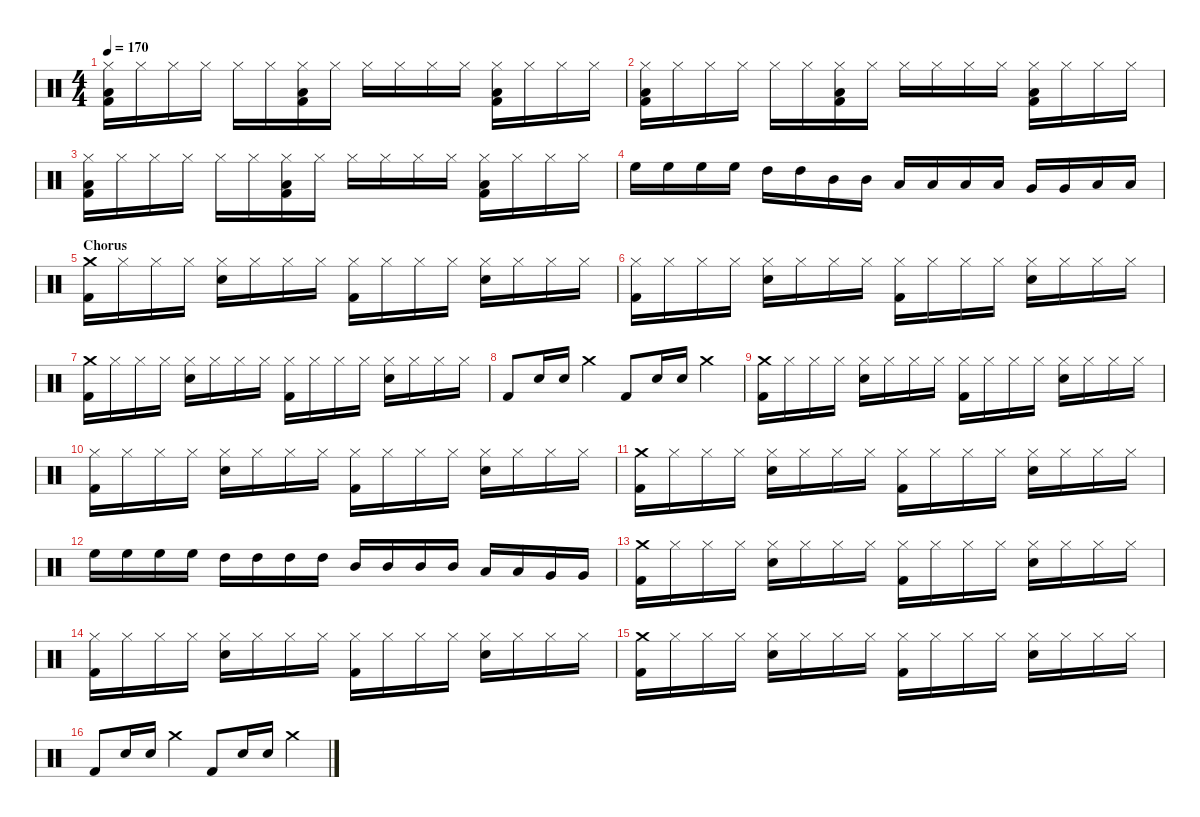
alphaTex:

\defaultSystemsLayout 4
\hideDynamics
\bracketExtendMode nobrackets
\singleTrackTrackNamePolicy hidden
\multiTrackTrackNamePolicy hidden
\otherSystemsTrackNameOrientation horizontal
\track ("Clive" "drm.") {instrument percussion}
\staff {score}
\articulation defaults
\ts (4 4)
\tempo 170
\clef neutral
\ks c
("Hi-Hat (closed)" "Low Tom (hit)" "Kick (hit) 2").16{dy f beam Down} "Hi-Hat (closed)".16{beam Down} "Hi-Hat (closed)".16{beam Down} "Hi-Hat (closed)".16{beam Down} "Hi-Hat (closed)".16{beam Down} "Hi-Hat (closed)".16{beam Down} ("Hi-Hat (closed)" "Low Tom (hit)" "Kick (hit) 2").16{beam Down} "Hi-Hat (closed)".16{beam Down} "Hi-Hat (closed)".16{beam Down} "Hi-Hat (closed)".16{beam Down} "Hi-Hat (closed)".16{beam Down} "Hi-Hat (closed)".16{beam Down} ("Hi-Hat (closed)" "Low Tom (hit)" "Kick (hit) 2").16{beam Down} "Hi-Hat (closed)".16{beam Down} "Hi-Hat (closed)".16{beam Down} "Hi-Hat (closed)".16{beam Down} |
("Hi-Hat (closed)" "Low Tom (hit)" "Kick (hit) 2").16{beam Down} "Hi-Hat (closed)".16{beam Down} "Hi-Hat (closed)".16{beam Down} "Hi-Hat (closed)".16{beam Down} "Hi-Hat (closed)".16{beam Down} "Hi-Hat (closed)".16{beam Down} ("Hi-Hat (closed)" "Low Tom (hit)" "Kick (hit) 2").16{beam Down} "Hi-Hat (closed)".16{beam Down} "Hi-Hat (closed)".16{beam Down} "Hi-Hat (closed)".16{beam Down} "Hi-Hat (closed)".16{beam Down} "Hi-Hat (closed)".16{beam Down} ("Hi-Hat (closed)" "Low Tom (hit)" "Kick (hit) 2").16{beam Down} "Hi-Hat (closed)".16{beam Down} "Hi-Hat (closed)".16{beam Down} "Hi-Hat (closed)".16{beam Down} |
("Hi-Hat (closed)" "Low Tom (hit)" "Kick (hit) 2").16{beam Down} "Hi-Hat (closed)".16{beam Down} "Hi-Hat (closed)".16{beam Down} "Hi-Hat (closed)".16{beam Down} "Hi-Hat (closed)".16{beam Down} "Hi-Hat (closed)".16{beam Down} ("Hi-Hat (closed)" "Low Tom (hit)" "Kick (hit) 2").16{beam Down} "Hi-Hat (closed)".16{beam Down} "Hi-Hat (closed)".16{beam Down} "Hi-Hat (closed)".16{beam Down} "Hi-Hat (closed)".16{beam Down} "Hi-Hat (closed)".16{beam Down} ("Hi-Hat (closed)" "Low Tom (hit)" "Kick (hit) 2").16{beam Down} "Hi-Hat (closed)".16{beam Down} "Hi-Hat (closed)".16{beam Down} "Hi-Hat (closed)".16{beam Down} |
"High Floor Tom (hit)".16{beam Down} "High Floor Tom (hit)".16{beam Down} "High Floor Tom (hit)".16{beam Down} "High Floor Tom (hit)".16{beam Down} "High Tom (hit)".16{beam Down} "High Tom (hit)".16{beam Down} "Mid Tom (hit)".16{beam Down} "Mid Tom (hit)".16{beam Down} "Low Tom (hit)".16{beam Up} "Low Tom (hit)".16{beam Up} "Low Tom (hit)".16{beam Up} "Low Tom (hit)".16{beam Up} "Very Low Tom (hit)".16{beam Up} "Very Low Tom (hit)".16{beam Up} "Low Floor Tom (hit)".16{beam Up} "Low Floor Tom (hit)".16{beam Up} |
\section ("" "Chorus")
("Crash medium (hit)" "Kick (hit) 2").16{beam Down} "Hi-Hat (closed)".16{beam Down} "Hi-Hat (closed)".16{beam Down} "Hi-Hat (closed)".16{beam Down} ("Hi-Hat (closed)" "Snare (hit) 2").16{beam Down} "Hi-Hat (closed)".16{beam Down} "Hi-Hat (closed)".16{beam Down} "Hi-Hat (closed)".16{beam Down} ("Hi-Hat (closed)" "Kick (hit) 2").16{beam Down} "Hi-Hat (closed)".16{beam Down} "Hi-Hat (closed)".16{beam Down} "Hi-Hat (closed)".16{beam Down} ("Hi-Hat (closed)" "Snare (hit) 2").16{beam Down} "Hi-Hat (closed)".16{beam Down} "Hi-Hat (closed)".16{beam Down} "Hi-Hat (closed)".16{beam Down} |
("Hi-Hat (closed)" "Kick (hit) 2").16{beam Down} "Hi-Hat (closed)".16{beam Down} "Hi-Hat (closed)".16{beam Down} "Hi-Hat (closed)".16{beam Down} ("Hi-Hat (closed)" "Snare (hit) 2").16{beam Down} "Hi-Hat (closed)".16{beam Down} "Hi-Hat (closed)".16{beam Down} "Hi-Hat (closed)".16{beam Down} ("Hi-Hat (closed)" "Kick (hit) 2").16{beam Down} "Hi-Hat (closed)".16{beam Down} "Hi-Hat (closed)".16{beam Down} "Hi-Hat (closed)".16{beam Down} ("Hi-Hat (closed)" "Snare (hit) 2").16{beam Down} "Hi-Hat (closed)".16{beam Down} "Hi-Hat (closed)".16{beam Down} "Hi-Hat (closed)".16{beam Down} |
("Crash medium (hit)" "Kick (hit) 2").16{beam Down} "Hi-Hat (closed)".16{beam Down} "Hi-Hat (closed)".16{beam Down} "Hi-Hat (closed)".16{beam Down} ("Hi-Hat (closed)" "Snare (hit) 2").16{beam Down} "Hi-Hat (closed)".16{beam Down} "Hi-Hat (closed)".16{beam Down} "Hi-Hat (closed)".16{beam Down} ("Hi-Hat (closed)" "Kick (hit) 2").16{beam Down} "Hi-Hat (closed)".16{beam Down} "Hi-Hat (closed)".16{beam Down} "Hi-Hat (closed)".16{beam Down} ("Hi-Hat (closed)" "Snare (hit) 2").16{beam Down} "Hi-Hat (closed)".16{beam Down} "Hi-Hat (closed)".16{beam Down} "Hi-Hat (closed)".16{beam Down} |
"Kick (hit) 2".8{beam Up} "Snare (hit) 2".16{beam Up} "Snare (hit) 2".16{beam Up} "Crash medium (hit)".4{beam Down} "Kick (hit) 2".8{beam Up} "Snare (hit) 2".16{beam Up} "Snare (hit) 2".16{beam Up} "Crash medium (hit)".4{beam Down} |
("Crash medium (hit)" "Kick (hit) 2").16{beam Down} "Hi-Hat (closed)".16{beam Down} "Hi-Hat (closed)".16{beam Down} "Hi-Hat (closed)".16{beam Down} ("Hi-Hat (closed)" "Snare (hit) 2").16{beam Down} "Hi-Hat (closed)".16{beam Down} "Hi-Hat (closed)".16{beam Down} "Hi-Hat (closed)".16{beam Down} ("Hi-Hat (closed)" "Kick (hit) 2").16{beam Down} "Hi-Hat (closed)".16{beam Down} "Hi-Hat (closed)".16{beam Down} "Hi-Hat (closed)".16{beam Down} ("Hi-Hat (closed)" "Snare (hit) 2").16{beam Down} "Hi-Hat (closed)".16{beam Down} "Hi-Hat (closed)".16{beam Down} "Hi-Hat (closed)".16{beam Down} |
("Hi-Hat (closed)" "Kick (hit) 2").16{beam Down} "Hi-Hat (closed)".16{beam Down} "Hi-Hat (closed)".16{beam Down} "Hi-Hat (closed)".16{beam Down} ("Hi-Hat (closed)" "Snare (hit) 2").16{beam Down} "Hi-Hat (closed)".16{beam Down} "Hi-Hat (closed)".16{beam Down} "Hi-Hat (closed)".16{beam Down} ("Hi-Hat (closed)" "Kick (hit) 2").16{beam Down} "Hi-Hat (closed)".16{beam Down} "Hi-Hat (closed)".16{beam Down} "Hi-Hat (closed)".16{beam Down} ("Hi-Hat (closed)" "Snare (hit) 2").16{beam Down} "Hi-Hat (closed)".16{beam Down} "Hi-Hat (closed)".16{beam Down} "Hi-Hat (closed)".16{beam Down} |
("Crash medium (hit)" "Kick (hit) 2").16{beam Down} "Hi-Hat (closed)".16{beam Down} "Hi-Hat (closed)".16{beam Down} "Hi-Hat (closed)".16{beam Down} ("Hi-Hat (closed)" "Snare (hit) 2").16{beam Down} "Hi-Hat (closed)".16{beam Down} "Hi-Hat (closed)".16{beam Down} "Hi-Hat (closed)".16{beam Down} ("Hi-Hat (closed)" "Kick (hit) 2").16{beam Down} "Hi-Hat (closed)".16{beam Down} "Hi-Hat (closed)".16{beam Down} "Hi-Hat (closed)".16{beam Down} ("Hi-Hat (closed)" "Snare (hit) 2").16{beam Down} "Hi-Hat (closed)".16{beam Down} "Hi-Hat (closed)".16{beam Down} "Hi-Hat (closed)".16{beam Down} |
"High Floor Tom (hit)".16{beam Down} "High Floor Tom (hit)".16{beam Down} "High Floor Tom (hit)".16{beam Down} "High Floor Tom (hit)".16{beam Down} "High Tom (hit)".16{beam Down} "High Tom (hit)".16{beam Down} "High Tom (hit)".16{beam Down} "High Tom (hit)".16{beam Down} "Mid Tom (hit)".16{beam Up} "Mid Tom (hit)".16{beam Up} "Mid Tom (hit)".16{beam Up} "Mid Tom (hit)".16{beam Up} "Low Tom (hit)".16{beam Up} "Low Tom (hit)".16{beam Up} "Very Low Tom (hit)".16{beam Up} "Very Low Tom (hit)".16{beam Up} |
("Crash medium (hit)" "Kick (hit) 2").16{beam Down} "Hi-Hat (closed)".16{beam Down} "Hi-Hat (closed)".16{beam Down} "Hi-Hat (closed)".16{beam Down} ("Hi-Hat (closed)" "Snare (hit) 2").16{beam Down} "Hi-Hat (closed)".16{beam Down} "Hi-Hat (closed)".16{beam Down} "Hi-Hat (closed)".16{beam Down} ("Hi-Hat (closed)" "Kick (hit) 2").16{beam Down} "Hi-Hat (closed)".16{beam Down} "Hi-Hat (closed)".16{beam Down} "Hi-Hat (closed)".16{beam Down} ("Hi-Hat (closed)" "Snare (hit) 2").16{beam Down} "Hi-Hat (closed)".16{beam Down} "Hi-Hat (closed)".16{beam Down} "Hi-Hat (closed)".16{beam Down} |
("Hi-Hat (closed)" "Kick (hit) 2").16{beam Down} "Hi-Hat (closed)".16{beam Down} "Hi-Hat (closed)".16{beam Down} "Hi-Hat (closed)".16{beam Down} ("Hi-Hat (closed)" "Snare (hit) 2").16{beam Down} "Hi-Hat (closed)".16{beam Down} "Hi-Hat (closed)".16{beam Down} "Hi-Hat (closed)".16{beam Down} ("Hi-Hat (closed)" "Kick (hit) 2").16{beam Down} "Hi-Hat (closed)".16{beam Down} "Hi-Hat (closed)".16{beam Down} "Hi-Hat (closed)".16{beam Down} ("Hi-Hat (closed)" "Snare (hit) 2").16{beam Down} "Hi-Hat (closed)".16{beam Down} "Hi-Hat (closed)".16{beam Down} "Hi-Hat (closed)".16{beam Down} |
("Crash medium (hit)" "Kick (hit) 2").16{beam Down} "Hi-Hat (closed)".16{beam Down} "Hi-Hat (closed)".16{beam Down} "Hi-Hat (closed)".16{beam Down} ("Hi-Hat (closed)" "Snare (hit) 2").16{beam Down} "Hi-Hat (closed)".16{beam Down} "Hi-Hat (closed)".16{beam Down} "Hi-Hat (closed)".16{beam Down} ("Hi-Hat (closed)" "Kick (hit) 2").16{beam Down} "Hi-Hat (closed)".16{beam Down} "Hi-Hat (closed)".16{beam Down} "Hi-Hat (closed)".16{beam Down} ("Hi-Hat (closed)" "Snare (hit) 2").16{beam Down} "Hi-Hat (closed)".16{beam Down} "Hi-Hat (closed)".16{beam Down} "Hi-Hat (closed)".16{beam Down} |
"Kick (hit) 2".8{beam Up} "Snare (hit) 2".16{beam Up} "Snare (hit) 2".16{beam Up} "Crash medium (hit)".4{beam Down} "Kick (hit) 2".8{beam Up} "Snare (hit) 2".16{beam Up} "Snare (hit) 2".16{beam Up} "Crash medium (hit)".4{beam Down}
